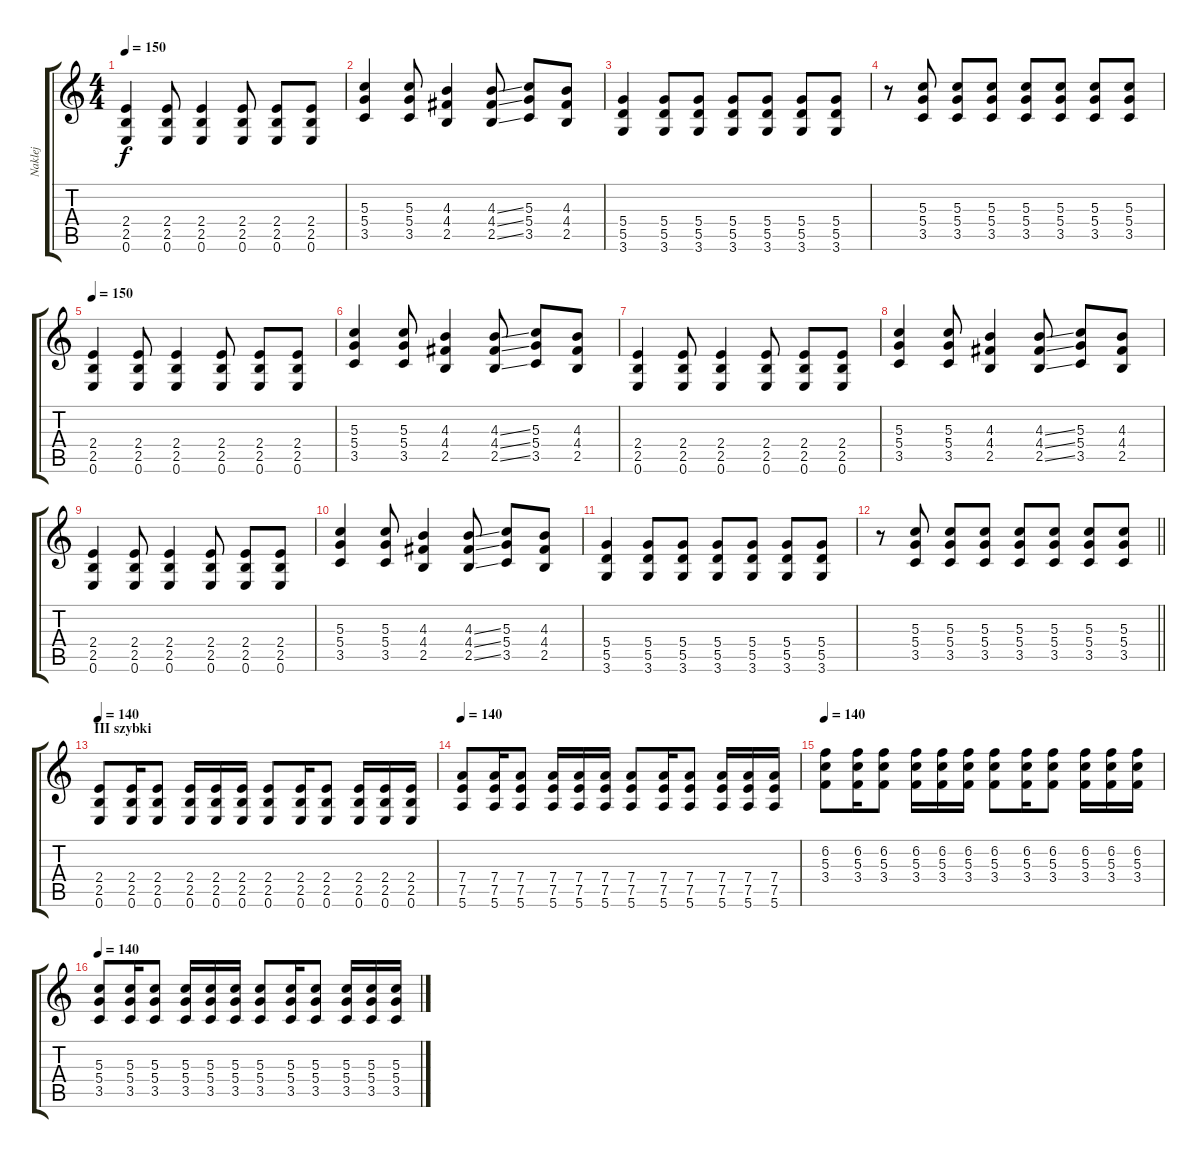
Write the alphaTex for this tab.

\track ("Naklej" "Naklej") {instrument distortionguitar}
\staff {score tabs}
\tuning (E4 B3 G3 D3 A2 E2) {hide}
\ts (4 4)
\tempo 150
\clef g2
\ks c
(2.4 2.5 0.6).4{dy f} (2.4 2.5 0.6).8 (2.4 2.5 0.6).4 (2.4 2.5 0.6).8 (2.4 2.5 0.6).8 (2.4 2.5 0.6).8 |
(5.3 5.4 3.5).4 (5.3 5.4 3.5).8 (4.3 4.4 2.5).4 (4.3{ss} 4.4{ss} 2.5{ss}).8 (5.3 5.4 3.5).8 (4.3 4.4 2.5).8 |
(5.4 5.5 3.6).4 (5.4 5.5 3.6).8 (5.4 5.5 3.6).8 (5.4 5.5 3.6).8 (5.4 5.5 3.6).8 (5.4 5.5 3.6).8 (5.4 5.5 3.6).8 |
r.8 (5.3 5.4 3.5).8 (5.3 5.4 3.5).8 (5.3 5.4 3.5).8 (5.3 5.4 3.5).8 (5.3 5.4 3.5).8 (5.3 5.4 3.5).8 (5.3 5.4 3.5).8 |
\tempo 150
(2.4 2.5 0.6).4 (2.4 2.5 0.6).8 (2.4 2.5 0.6).4 (2.4 2.5 0.6).8 (2.4 2.5 0.6).8 (2.4 2.5 0.6).8 |
(5.3 5.4 3.5).4 (5.3 5.4 3.5).8 (4.3 4.4 2.5).4 (4.3{ss} 4.4{ss} 2.5{ss}).8 (5.3 5.4 3.5).8 (4.3 4.4 2.5).8 |
(2.4 2.5 0.6).4 (2.4 2.5 0.6).8 (2.4 2.5 0.6).4 (2.4 2.5 0.6).8 (2.4 2.5 0.6).8 (2.4 2.5 0.6).8 |
(5.3 5.4 3.5).4 (5.3 5.4 3.5).8 (4.3 4.4 2.5).4 (4.3{ss} 4.4{ss} 2.5{ss}).8 (5.3 5.4 3.5).8 (4.3 4.4 2.5).8 |
(2.4 2.5 0.6).4 (2.4 2.5 0.6).8 (2.4 2.5 0.6).4 (2.4 2.5 0.6).8 (2.4 2.5 0.6).8 (2.4 2.5 0.6).8 |
(5.3 5.4 3.5).4 (5.3 5.4 3.5).8 (4.3 4.4 2.5).4 (4.3{ss} 4.4{ss} 2.5{ss}).8 (5.3 5.4 3.5).8 (4.3 4.4 2.5).8 |
(5.4 5.5 3.6).4 (5.4 5.5 3.6).8 (5.4 5.5 3.6).8 (5.4 5.5 3.6).8 (5.4 5.5 3.6).8 (5.4 5.5 3.6).8 (5.4 5.5 3.6).8 |
\barLineRight lightlight
r.8 (5.3 5.4 3.5).8 (5.3 5.4 3.5).8 (5.3 5.4 3.5).8 (5.3 5.4 3.5).8 (5.3 5.4 3.5).8 (5.3 5.4 3.5).8 (5.3 5.4 3.5).8 |
\section ("" "III szybki")
\tempo 140
(2.4 2.5 0.6).8 (2.4 2.5 0.6).16 (2.4 2.5 0.6).8 (2.4 2.5 0.6).16 (2.4 2.5 0.6).16 (2.4 2.5 0.6).16 (2.4 2.5 0.6).8 (2.4 2.5 0.6).16 (2.4 2.5 0.6).8 (2.4 2.5 0.6).16 (2.4 2.5 0.6).16 (2.4 2.5 0.6).16 |
\tempo 140
(7.4 7.5 5.6).8 (7.4 7.5 5.6).16 (7.4 7.5 5.6).8 (7.4 7.5 5.6).16 (7.4 7.5 5.6).16 (7.4 7.5 5.6).16 (7.4 7.5 5.6).8 (7.4 7.5 5.6).16 (7.4 7.5 5.6).8 (7.4 7.5 5.6).16 (7.4 7.5 5.6).16 (7.4 7.5 5.6).16 |
\tempo 140
(6.2 5.3 3.4).8 (6.2 5.3 3.4).16 (6.2 5.3 3.4).8 (6.2 5.3 3.4).16 (6.2 5.3 3.4).16 (6.2 5.3 3.4).16 (6.2 5.3 3.4).8 (6.2 5.3 3.4).16 (6.2 5.3 3.4).8 (6.2 5.3 3.4).16 (6.2 5.3 3.4).16 (6.2 5.3 3.4).16 |
\tempo 140
(5.3 5.4 3.5).8 (5.3 5.4 3.5).16 (5.3 5.4 3.5).8 (5.3 5.4 3.5).16 (5.3 5.4 3.5).16 (5.3 5.4 3.5).16 (5.3 5.4 3.5).8 (5.3 5.4 3.5).16 (5.3 5.4 3.5).8 (5.3 5.4 3.5).16 (5.3 5.4 3.5).16 (5.3 5.4 3.5).16
